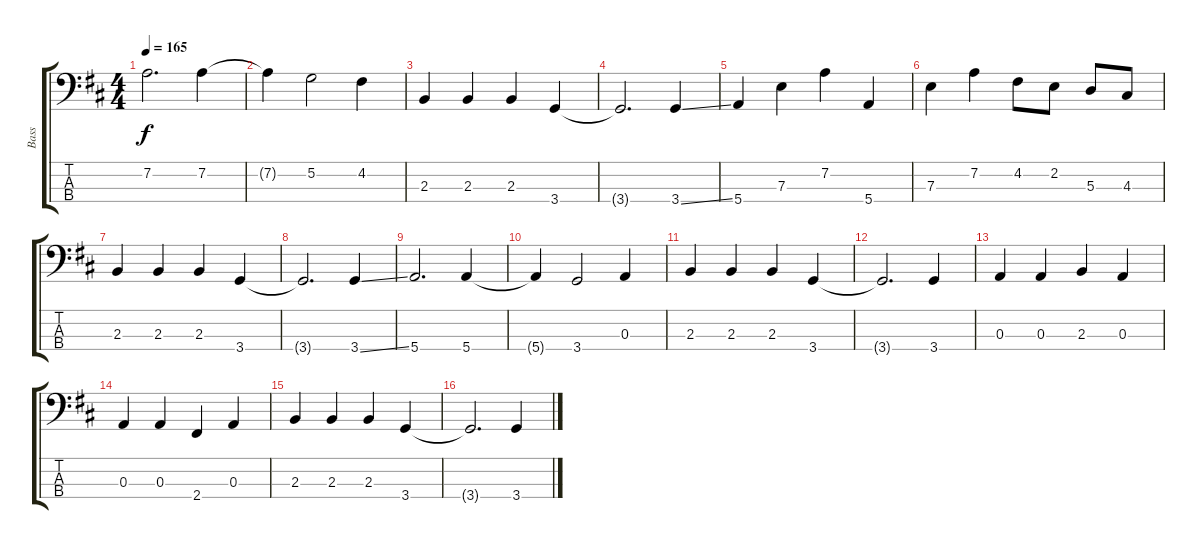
\track ("Bass" "Bass") {instrument electricbassfinger}
\staff {score tabs}
\tuning (G2 D2 A1 E1) {hide}
\ts (4 4)
\tempo 165
\clef f4
\ks bminor
7.2.2{d dy f} 7.2.4 |
7.2{t}.4 5.2.2 4.2.4 |
2.3.4 2.3.4 2.3.4 3.4.4 |
3.4{t}.2{d} 3.4{ss}.4 |
5.4.4 7.3.4 7.2.4 5.4.4 |
7.3.4 7.2.4 4.2.8 2.2.8 5.3.8 4.3.8 |
2.3.4 2.3.4 2.3.4 3.4.4 |
3.4{t}.2{d} 3.4{ss}.4 |
5.4.2{d} 5.4.4 |
5.4{t}.4 3.4.2 0.3.4 |
2.3.4 2.3.4 2.3.4 3.4.4 |
3.4{t}.2{d} 3.4.4 |
0.3.4 0.3.4 2.3.4 0.3.4 |
0.3.4 0.3.4 2.4.4 0.3.4 |
2.3.4 2.3.4 2.3.4 3.4.4 |
3.4{t}.2{d} 3.4{ss}.4
